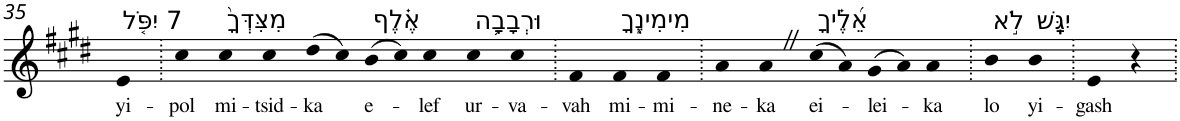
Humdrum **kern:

**kern	**text
*part1	*part1
*staff1	*staff1
*I"Piano	*
*I'Pno	*
!!LO:PB:g=z
*clefG2	*
*k[f#c#g#d#]	*
*E:	*
=35	=35
!LO:TX:a:t=7 יִפֹּ֤ל	!
!	!LO:LY:b
4e	yi-
=36.	=36.
!	!LO:LY:b
4cc#	-pol
!LO:TX:a:t=מִצִּדְּךָ֨	!
!	!LO:LY:b
4cc#	mi-
!	!LO:LY:b
4cc#	-tsid-
!	!LO:LY:b
(>8dd#	-ka
8cc#)	.
!LO:TX:a:t=אֶ֗לֶף	!
!	!LO:LY:b
(>8b	e-
8cc#)	.
!	!LO:LY:b
4cc#	-lef
!LO:TX:a:t=וּרְבָבָ֥ה	!
!	!LO:LY:b
4cc#	ur-
!	!LO:LY:b
4cc#	-va-
=37.	=37.
!	!LO:LY:b
4f#	-vah
!LO:TX:a:t=מִימִינֶ֑ךָ	!
!	!LO:LY:b
4f#	mi-
!	!LO:LY:b
4f#	-mi-
=38.	=38.
!	!LO:LY:b
4a	-ne-
!	!LO:LY:b
4aZ	-ka
!LO:TX:a:t=אֵ֝לֶ֗יךָ	!
!	!LO:LY:b
(>8cc#	ei-
8a)	.
!	!LO:LY:b
(>8g#	-lei-
8a)	.
!	!LO:LY:b
4a	-ka
=39.	=39.
!LO:TX:a:t=לֹ֣א	!
!	!LO:LY:b
4b	lo
!LO:TX:a:t=יִגָּֽשׁ	!
!	!LO:LY:b
4b	yi-
=40.	=40.
!	!LO:LY:b
4e	-gash
4r	.
=.	=.
*-	*-
